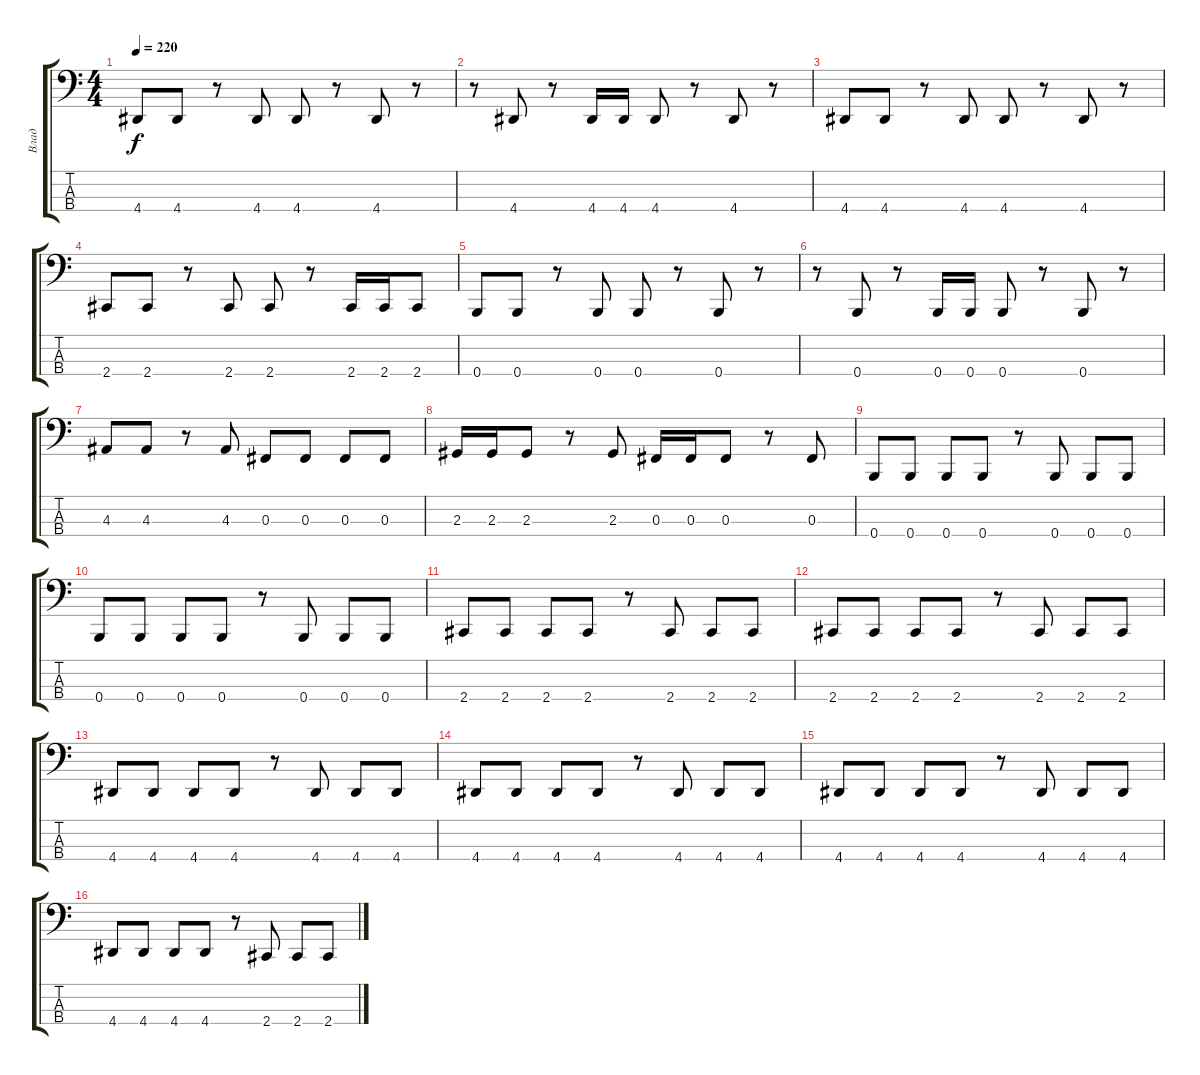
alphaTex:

\track ("Влад" "Влад") {instrument electricbasspick}
\staff {score tabs}
\tuning (E2 B1 Gb1 B0) {hide}
\ts (4 4)
\tempo 220
\clef f4
\ks c
4.4.8{dy f} 4.4.8 r.8 4.4.8 4.4.8 r.8 4.4.8 r.8 |
r.8 4.4.8 r.8 4.4.16 4.4.16 4.4.8 r.8 4.4.8 r.8 |
4.4.8 4.4.8 r.8 4.4.8 4.4.8 r.8 4.4.8 r.8 |
2.4.8 2.4.8 r.8 2.4.8 2.4.8 r.8 2.4.16 2.4.16 2.4.8 |
0.4.8 0.4.8 r.8 0.4.8 0.4.8 r.8 0.4.8 r.8 |
r.8 0.4.8 r.8 0.4.16 0.4.16 0.4.8 r.8 0.4.8 r.8 |
4.3.8 4.3.8 r.8 4.3.8 0.3.8 0.3.8 0.3.8 0.3.8 |
2.3.16 2.3.16 2.3.8 r.8 2.3.8 0.3.16 0.3.16 0.3.8 r.8 0.3.8 |
0.4.8 0.4.8 0.4.8 0.4.8 r.8 0.4.8 0.4.8 0.4.8 |
0.4.8 0.4.8 0.4.8 0.4.8 r.8 0.4.8 0.4.8 0.4.8 |
2.4.8 2.4.8 2.4.8 2.4.8 r.8 2.4.8 2.4.8 2.4.8 |
2.4.8 2.4.8 2.4.8 2.4.8 r.8 2.4.8 2.4.8 2.4.8 |
4.4.8 4.4.8 4.4.8 4.4.8 r.8 4.4.8 4.4.8 4.4.8 |
4.4.8 4.4.8 4.4.8 4.4.8 r.8 4.4.8 4.4.8 4.4.8 |
4.4.8 4.4.8 4.4.8 4.4.8 r.8 4.4.8 4.4.8 4.4.8 |
4.4.8 4.4.8 4.4.8 4.4.8 r.8 2.4.8 2.4.8 2.4.8
